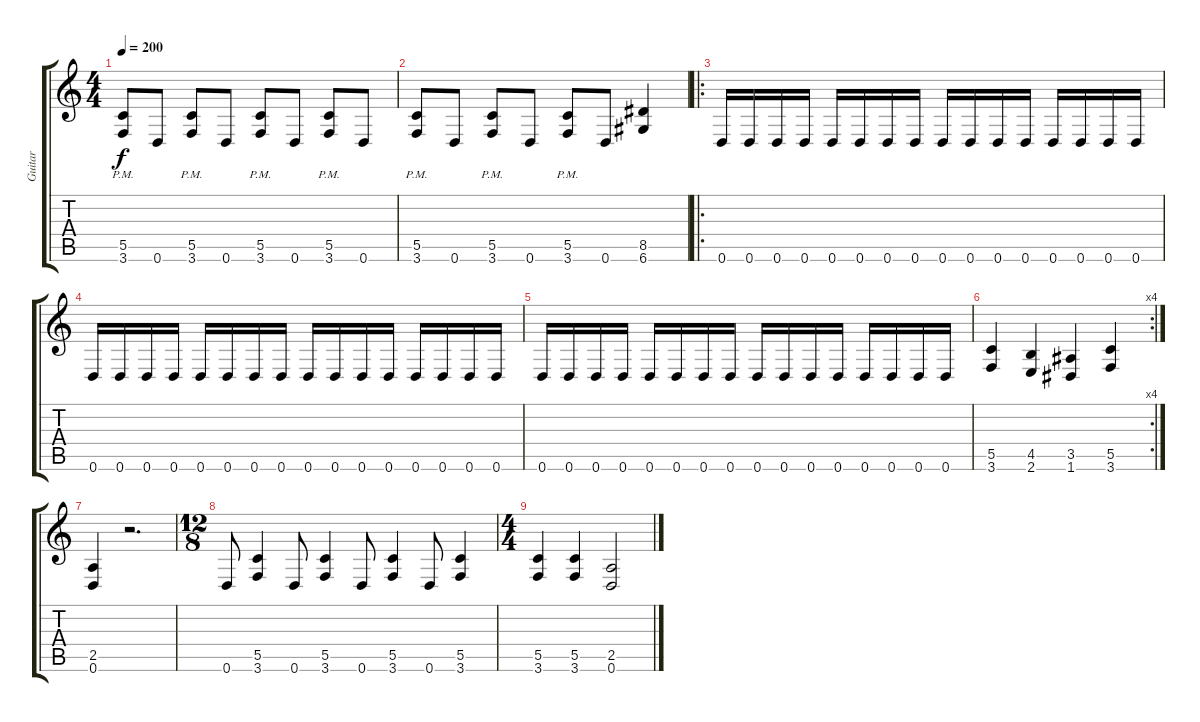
\track ("Guitar" "Guitar") {instrument overdrivenguitar}
\staff {score tabs}
\tuning (D4 A3 F3 C3 G2 D2) {hide}
\ts (4 4)
\tempo 200
\clef g2
\ks c
(5.5 3.6{pm}).8{dy f} 0.6.8 (5.5 3.6{pm}).8 0.6.8 (5.5 3.6{pm}).8 0.6.8 (5.5 3.6{pm}).8 0.6.8 |
(5.5 3.6{pm}).8 0.6.8 (5.5 3.6{pm}).8 0.6.8 (5.5 3.6{pm}).8 0.6.8 (8.5 6.6).4 |
\ro
0.6.16 0.6.16 0.6.16 0.6.16 0.6.16 0.6.16 0.6.16 0.6.16 0.6.16 0.6.16 0.6.16 0.6.16 0.6.16 0.6.16 0.6.16 0.6.16 |
0.6.16 0.6.16 0.6.16 0.6.16 0.6.16 0.6.16 0.6.16 0.6.16 0.6.16 0.6.16 0.6.16 0.6.16 0.6.16 0.6.16 0.6.16 0.6.16 |
0.6.16 0.6.16 0.6.16 0.6.16 0.6.16 0.6.16 0.6.16 0.6.16 0.6.16 0.6.16 0.6.16 0.6.16 0.6.16 0.6.16 0.6.16 0.6.16 |
\rc 4
(5.5 3.6).4 (4.5 2.6).4 (3.5 1.6).4 (5.5 3.6).4 |
(2.5 0.6).4 r.2{d} |
\ts (12 8)
0.6.8 (5.5 3.6).4 0.6.8 (5.5 3.6).4 0.6.8 (5.5 3.6).4 0.6.8 (5.5 3.6).4 |
\ts (4 4)
(5.5 3.6).4 (5.5 3.6).4 (2.5 0.6).2
